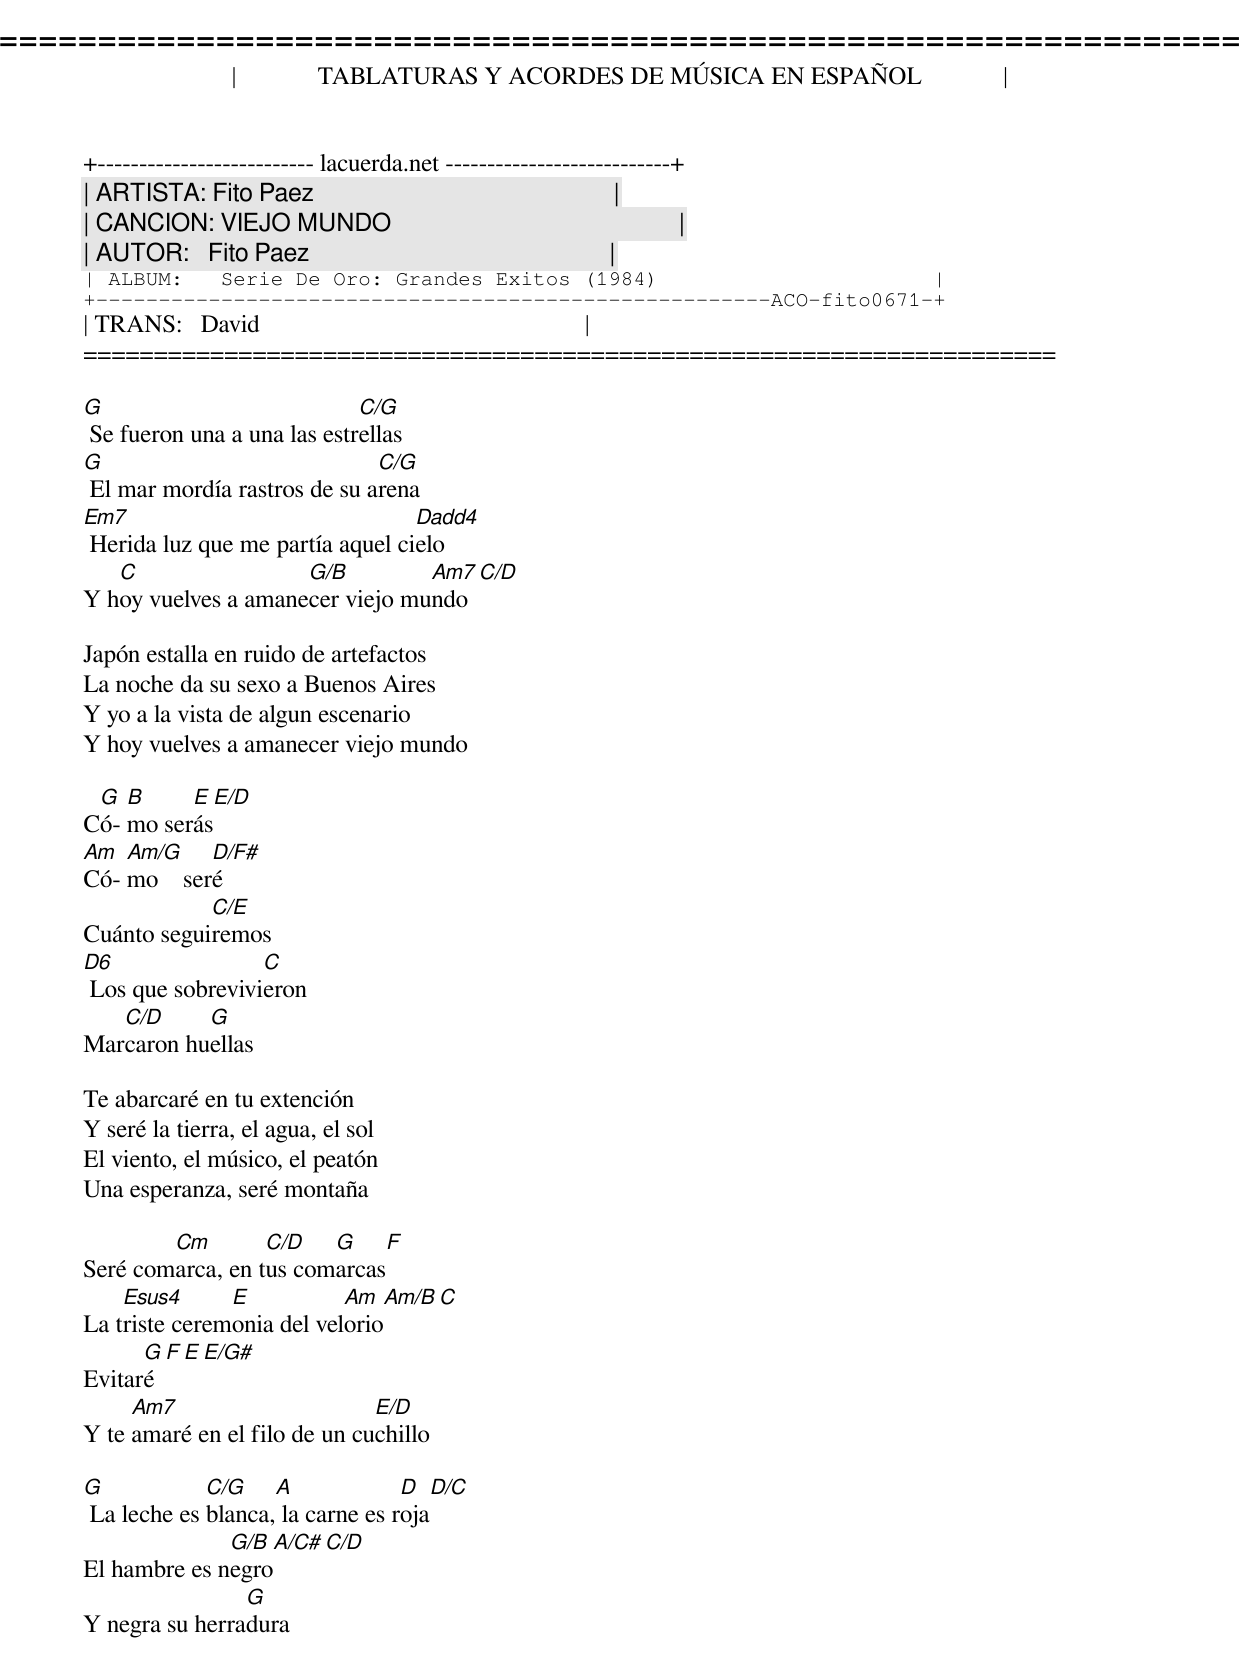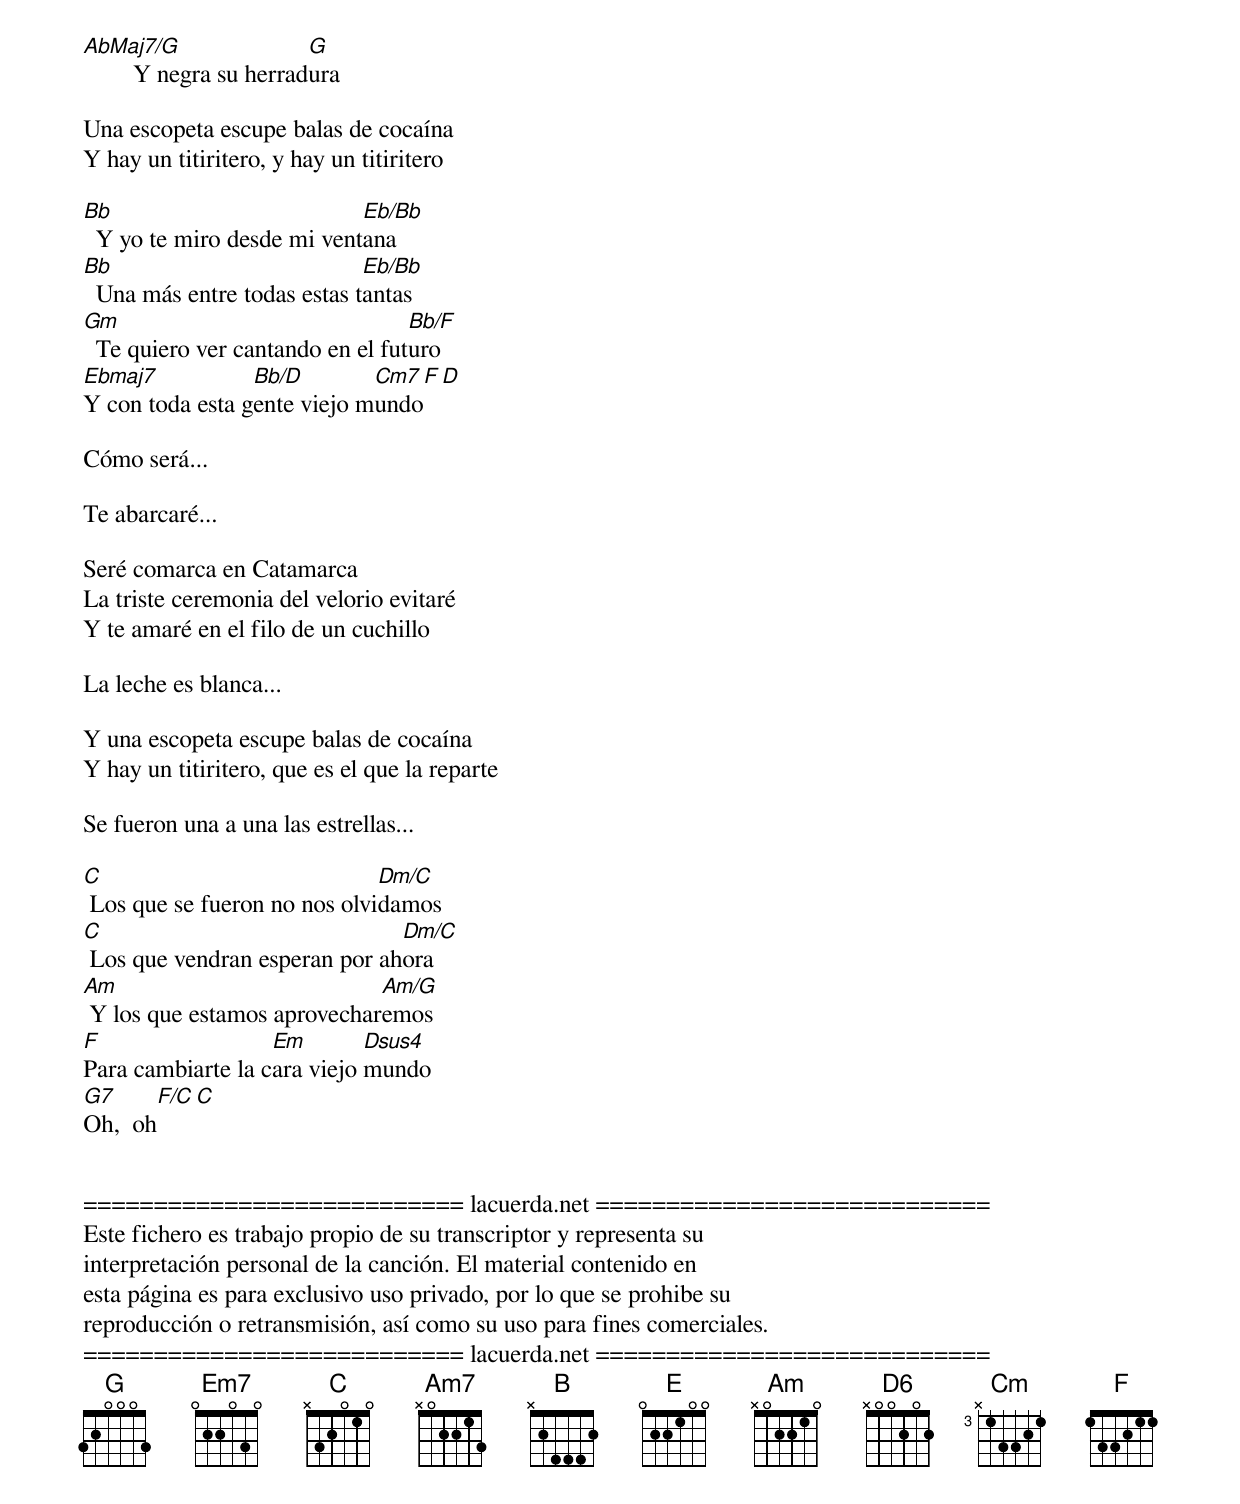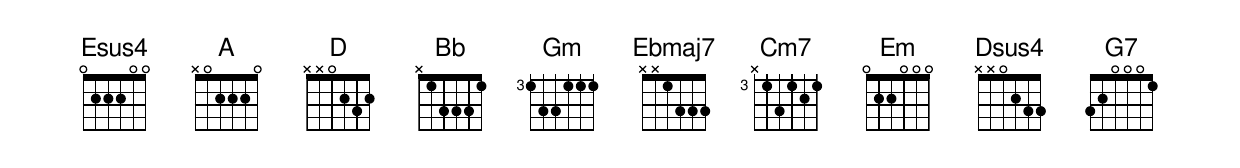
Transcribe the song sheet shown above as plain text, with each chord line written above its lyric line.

=====================================================================
|             TABLATURAS Y ACORDES DE MÚSICA EN ESPAÑOL             |
+-------------------------- lacuerda.net ---------------------------+
| ARTISTA: Fito Paez                                                |
| CANCION: VIEJO MUNDO                                              |
| AUTOR:   Fito Paez                                                |
| ALBUM:   Serie De Oro: Grandes Exitos (1984)                      |
+------------------------------------------------------ACO-fito0671-+
| TRANS:   David                                                    |
=====================================================================

G                            C/G
 Se fueron una a una las estrellas
G                             C/G
 El mar mordía rastros de su arena
Em7                               Dadd4
 Herida luz que me partía aquel cielo
   C                 G/B         Am7  C/D
Y hoy vuelves a amanecer viejo mundo

Japón estalla en ruido de artefactos
La noche da su sexo a Buenos Aires
Y yo a la vista de algun escenario
Y hoy vuelves a amanecer viejo mundo

 G  B     E   E/D
Có- mo serás
Am  Am/G     D/F#
Có- mo    seré
            C/E
Cuánto seguiremos
D6                C
 Los que sobrevivieron
   C/D     G
Marcaron huellas

Te abarcaré en tu extención
Y seré la tierra, el agua, el sol
El viento, el músico, el peatón
Una esperanza, seré montaña

        Cm        C/D   G      F
Seré comarca, en tus comarcas
    Esus4      E           Am    Am/B  C
La triste ceremonia del velorio
      G  F  E  E/G#
Evitaré
     Am7                      E/D
Y te amaré en el filo de un cuchillo

G            C/G    A             D    D/C
 La leche es blanca, la carne es roja
              G/B    A/C#  C/D
El hambre es negro
                G
Y negra su herradura
AbMaj7/G                 G
        Y negra su herradura

Una escopeta escupe balas de cocaína
Y hay un titiritero, y hay un titiritero

Bb                          Eb/Bb
  Y yo te miro desde mi ventana
Bb                           Eb/Bb
  Una más entre todas estas tantas
Gm                                Bb/F
  Te quiero ver cantando en el futuro
Ebmaj7           Bb/D        Cm7    F  D
Y con toda esta gente viejo mundo

Cómo será...

Te abarcaré...

Seré comarca en Catamarca
La triste ceremonia del velorio evitaré
Y te amaré en el filo de un cuchillo

La leche es blanca...

Y una escopeta escupe balas de cocaína
Y hay un titiritero, que es el que la reparte

Se fueron una a una las estrellas...

C                             Dm/C
 Los que se fueron no nos olvidamos
C                              Dm/C
 Los que vendran esperan por ahora
Am                           Am/G
 Y los que estamos aprovecharemos
F                  Em        Dsus4
Para cambiarte la cara viejo mundo
G7        F/C  C
Oh,  oh


=========================== lacuerda.net ============================
Este fichero es trabajo propio de su transcriptor y representa su
interpretación personal de la canción. El material contenido en
esta página es para exclusivo uso privado, por lo que se prohibe su
reproducción o retransmisión, así como su uso para fines comerciales.
=========================== lacuerda.net ============================
